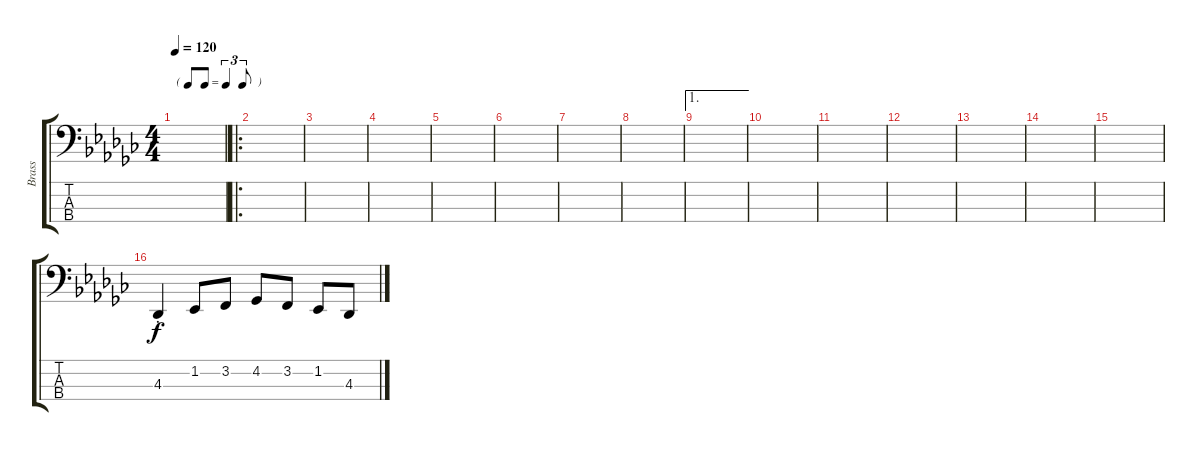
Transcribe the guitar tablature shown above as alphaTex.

\track ("Brass" "Brass") {instrument tuba}
\staff {score tabs}
\tuning (G2 D2 A1 E1) {hide}
\ts (4 4)
\tf triplet8th
\tempo 120
\clef f4
\ks gb
|
\ro
|
|
|
|
|
|
|
\ae 1
|
|
|
|
|
|
|
4.3{st}.4 1.2.8 3.2.8 4.2.8 3.2.8 1.2.8 4.3.8
